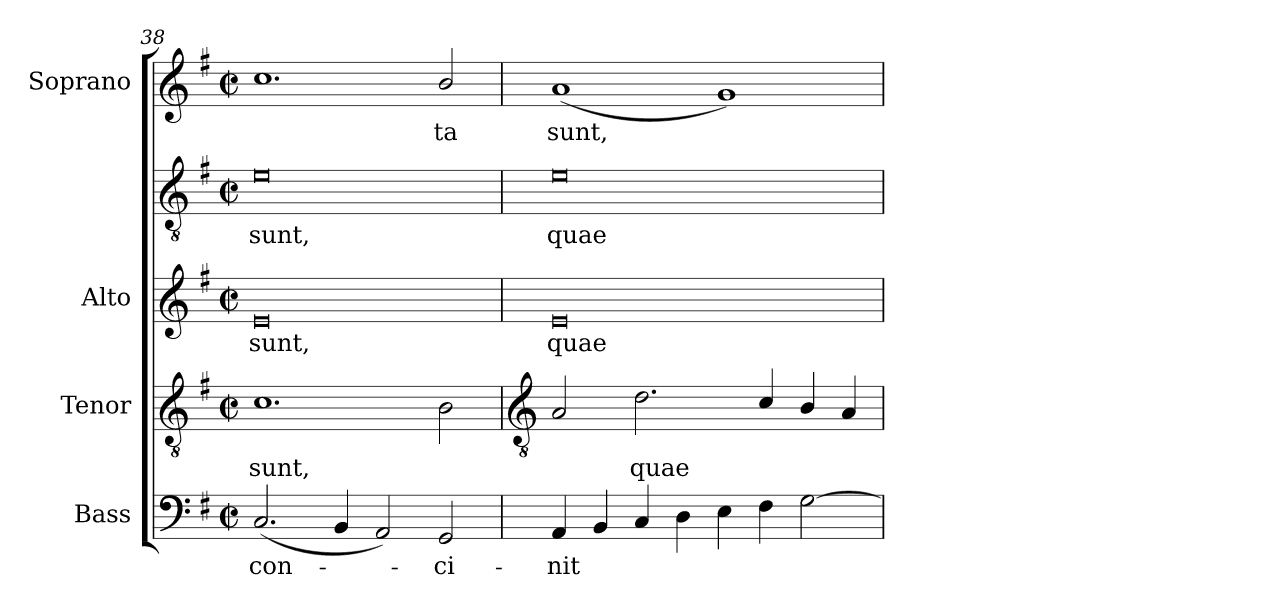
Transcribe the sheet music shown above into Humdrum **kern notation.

**kern	**text	**kern	**text	**kern	**text	**kern	**text	**kern	**text
*part4	*part4	*part3	*part3	*part2	*part2	*part2	*part2	*part1	*part1
*staff5	*staff5	*staff4	*staff4	*staff3	*staff3	*staff2	*staff2	*staff1	*staff1
*I"Bass	*	*I"Tenor	*	*I"Alto	*	*	*	*I"Soprano	*
*I'B	*	*I'T	*	*I'A	*	*	*	*I'S	*
*clefF4	*	*clefGv2	*	*	*	*clefGv2	*	*clefG2	*
*k[f#]	*	*k[f#]	*	*k[f#]	*	*k[f#]	*	*k[f#]	*
*G:	*	*G:	*	*G:	*	*G:	*	*G:	*
*M4/2	*	*M4/2	*	*M4/2	*	*M4/2	*	*M4/2	*
*met(c|)	*	*met(c|)	*	*met(c|)	*	*met(c|)	*	*met(c|)	*
=38	=38	=38	=38	=38	=38	=38	=38	=38	=38
!	!LO:LY:b	!	!LO:LY:b	!	!LO:LY:b	!	!LO:LY:b	!	!
(<2.C	con-	1.c	sunt,	0e	sunt,	0e	sunt,	1.cc	.
4BB	.	.	.	.	.	.	.	.	.
2AA/)	.	.	.	.	.	.	.	.	.
!	!LO:LY:b	!	!	!	!	!	!	!	!LO:LY:b
2GG	ci-	2B	.	.	.	.	.	2b/	ta
!!LO:LB:g=z
=39	=39	=39	=39	=39	=39	=39	=39	=39	=39
*	*	*clefGv2	*	*	*	*	*	*	*
!	!LO:LY:b	!	!	!	!LO:LY:b	!	!LO:LY:b	!	!LO:LY:b
4AA	-nit	2A	.	0e	quae	0e	quae	(<1a	sunt,
4BB	.	.	.	.	.	.	.	.	.
!	!	!	!LO:LY:b	!	!	!	!	!	!
4C	.	2.d	quae	.	.	.	.	.	.
4D	.	.	.	.	.	.	.	.	.
4E	.	.	.	.	.	.	.	1g)	.
4F#	.	4c/	.	.	.	.	.	.	.
[2G	.	4B/	.	.	.	.	.	.	.
.	.	4A	.	.	.	.	.	.	.
=	=	=	=	=	=	=	=	=	=
*-	*-	*-	*-	*-	*-	*-	*-	*-	*-
